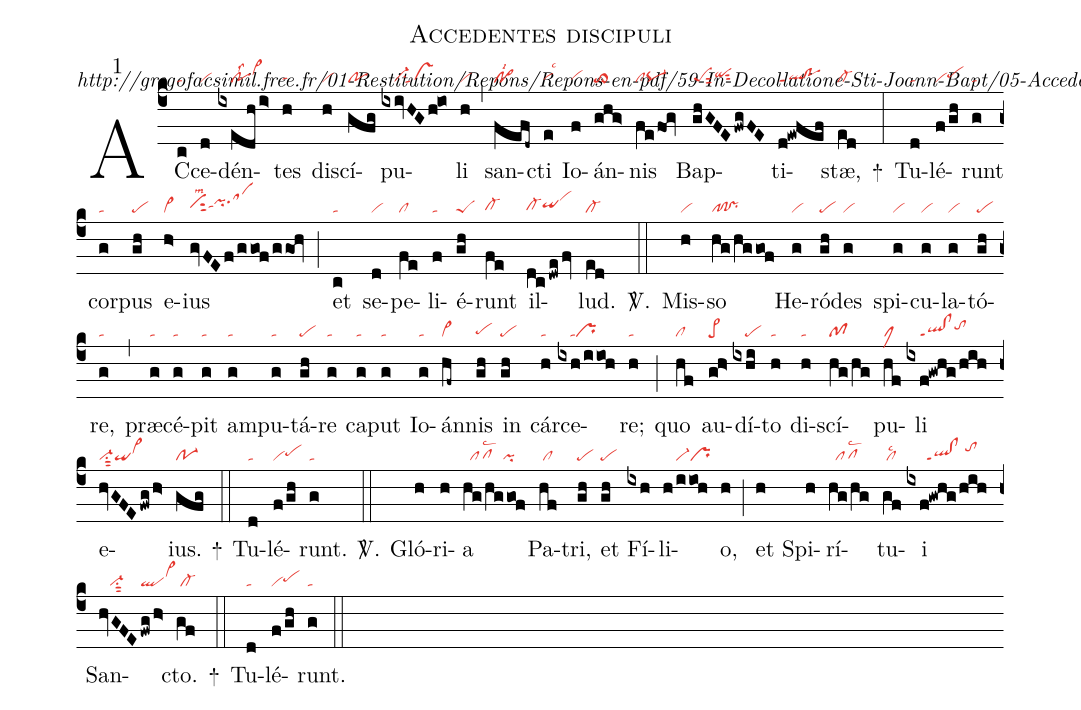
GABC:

name: Accedentes discipuli;
commentary: http://gregofacsimil.free.fr/01-Restitution/Repons/Repons-en-pdf/59-In-Decollatione-Sti-Joann-Bapt/05-Accedentes-discipuli.pdf;
mode: 1;
nabc-lines: 1;
%%
(c4)
AC(c|ta)ce(d|vi)dén(ixedh/i>|////polss2vi>hi)tes(h|tahg) dis(h|vi)cí(gfg|po)pu(ixivHG/h!io|////vi-su1sut1vshg)li(h|vi) (,)
san(fefd~|po>lsi2)cti(e|vihglsc3) Io(f|vihg)án(ghg>|to>)nis(fe/fOg|clpq-) Bap(ghGFEfwgFE|peSsut2qihhsut2)ti(d!ewfef|ql!poppt1)stæ,(ed|cl-) +(:)
Tu(d|ta)lé(f/gh|vipehh)runt(g|ta) cor(g|ta)pus(gh|pe) e(h>|vi>)ius(gvFEf/ggof/ggOh|vihhsut2lsm2tahhpihisahj) (;)
et(c|ta) se(d|vi)pe(fe|cl)li(f|ta)é(gh|peS)runt(fe|cl-hg) il(dc/dwe/fv|cl-hgqihhvihk)lud.(ed|cl-) <sp>V/</sp>.(::)
Mis(h|vi)so(hg/hggof|pf!pr) He(g|vi)ró(gh|pe)des(g|vi) spi(g|vi)cu(g|vi)la(g|vi)tó(gh|pe)re,(g|ta) (,)
præ(g|ta)cé(g|ta)pit(g|ta) am(g|ta)pu(g|ta)tá(gh|pe)re(g|ta) ca(g|ta)put(g|ta) Io(g|ta)án(hf~|vi>)nis(gh|pehg) in(gh|pe) cár(h|ta)ce(ixh/iioh|////tapr)re;(h|ta) (;)
quo(hf|cl) au(gh>|pe>)dí(ixhi|////pe)to(h|ta) di(h|ta)scí(hg/hg|pf)pu(hf|clM)li(ixf!gwhg/hih|////ql!clppt1tohi) e(hvGFEfwg/h>|vi-su1sut2qivi>hi)ius.(gfg|po-1) +(::)
Tu(d|ta)lé(f/gh|vipehh)runt.(g|ta) <sp>V/</sp>.(::)
Gló(h)ri(h)a(hg/hggof|//pflsc2/pi) Pa(hf|/cl)tri,(gh|pe) et(gh|pe) Fí(ixh)li(h/iioh|////vi-pr)o,(h) (;)
et(h) Spi(h)rí(hg/hg|//pflsc2)tu(gf|/cllsc2)i(ixf!gwhg/hih|//////ql!clppt1/tohj) San(hvGFE|///vi-su1sut2|fwg/h>|qlvi>hj)cto.(gf|/cl-) +(::)
Tu(d|ta)lé(f/gh|vipehh)runt.(g|ta) (::)
